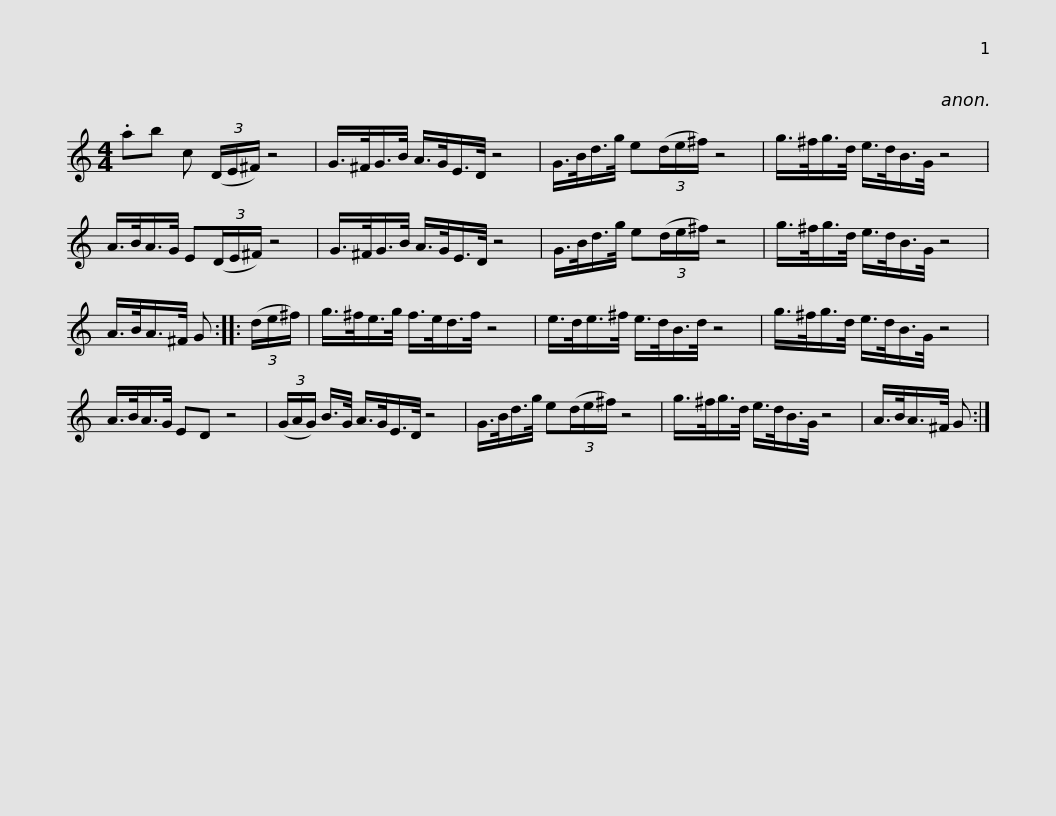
X:1
L:1/8
M:4/4
I:linebreak $
K:C
V:1 treble
V:1
 .ab c (3(D/E/^F/) z4 | G/>^F/G/>B/ A/>G/E/>D/ z4 | G/>B/d/>g/ e(3(d/e/^f/) z4 | g/>^f/g/>d/ e/>d/B/>G/ z4 |$ A/>B/A/>G/ E(3(D/E/^F/) z4 | %5
 G/>^F/G/>B/ A/>G/E/>D/ z4 | G/>B/d/>g/ e(3(d/e/^f/) z4 | g/>^f/g/>d/ e/>d/B/>G/ z4 |$ A/>B/A/>^F/ G :: (3(d/e/^f/) | %10
 g/>^f/e/>g/ f/>e/d/>f/ z4 | e/>d/e/>^f/ e/>d/B/>d/ z4 | g/>^f/g/>d/ e/>d/B/>G/ z4 |$ A/>B/A/>G/ ED z4 | (3(G/A/G/) B/>G/ A/>G/E/>D/ z4 | %15
 G/>B/d/>g/ e(3(d/e/^f/) z4 | g/>^f/g/>d/ e/>d/B/>G/ z4 | A/>B/A/>^F/ G :| %18
